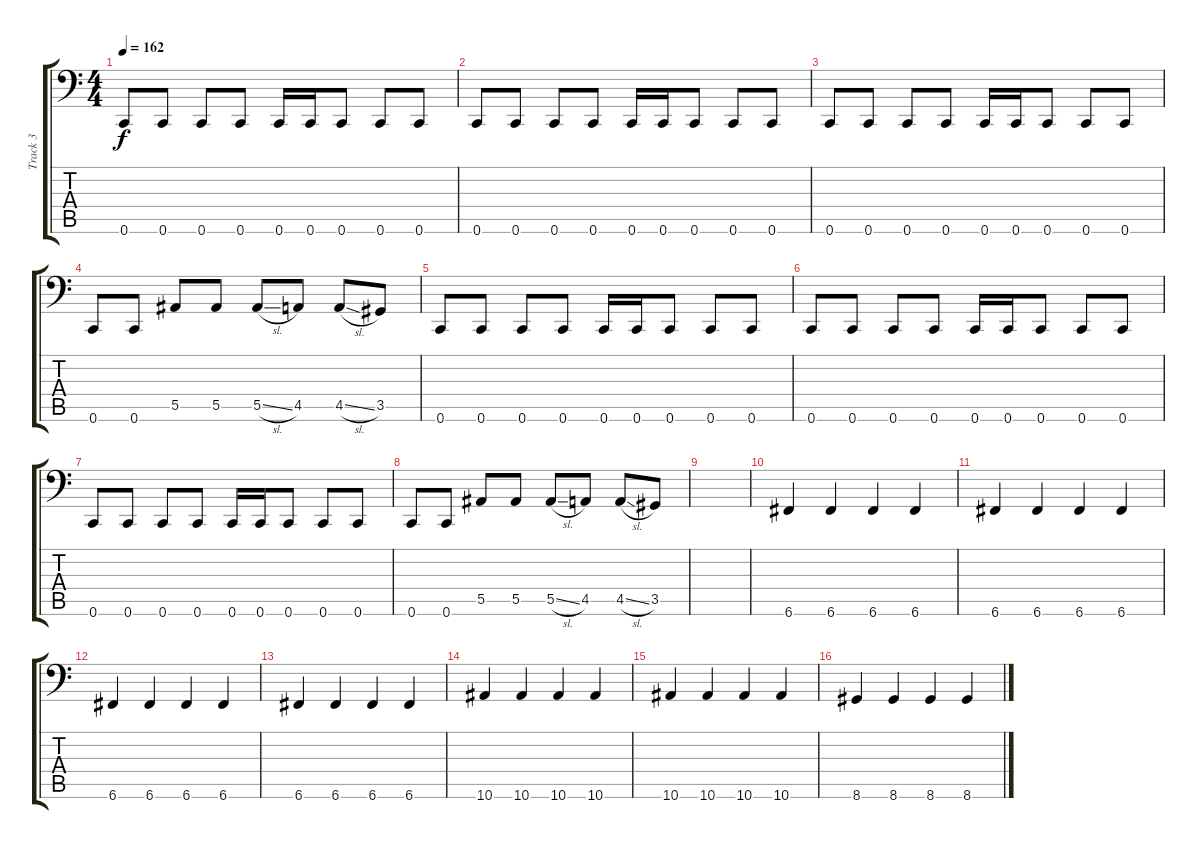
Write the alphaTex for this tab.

\track ("Track 3" "Track 3") {instrument electricbassfinger}
\staff {score tabs}
\tuning (Db3 Ab2 Eb2 Bb1 F1 C1) {hide}
\ts (4 4)
\tempo 162
\clef f4
\ks c
0.6.8{dy f} 0.6.8 0.6.8 0.6.8 0.6.16 0.6.16 0.6.8 0.6.8 0.6.8 |
0.6.8 0.6.8 0.6.8 0.6.8 0.6.16 0.6.16 0.6.8 0.6.8 0.6.8 |
0.6.8 0.6.8 0.6.8 0.6.8 0.6.16 0.6.16 0.6.8 0.6.8 0.6.8 |
0.6.8 0.6.8 5.5.8 5.5.8 5.5{sl}.8 4.5.8 4.5{sl}.8 3.5.8 |
0.6.8 0.6.8 0.6.8 0.6.8 0.6.16 0.6.16 0.6.8 0.6.8 0.6.8 |
0.6.8 0.6.8 0.6.8 0.6.8 0.6.16 0.6.16 0.6.8 0.6.8 0.6.8 |
0.6.8 0.6.8 0.6.8 0.6.8 0.6.16 0.6.16 0.6.8 0.6.8 0.6.8 |
0.6.8 0.6.8 5.5.8 5.5.8 5.5{sl}.8 4.5.8 4.5{sl}.8 3.5.8 |
|
6.6.4 6.6.4 6.6.4 6.6.4 |
6.6.4 6.6.4 6.6.4 6.6.4 |
6.6.4 6.6.4 6.6.4 6.6.4 |
6.6.4 6.6.4 6.6.4 6.6.4 |
10.6.4 10.6.4 10.6.4 10.6.4 |
10.6.4 10.6.4 10.6.4 10.6.4 |
8.6.4 8.6.4 8.6.4 8.6.4
